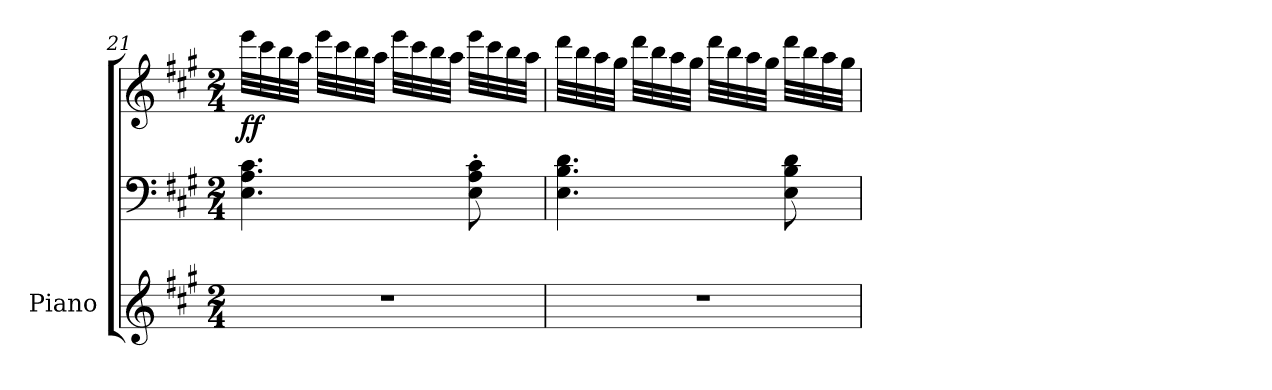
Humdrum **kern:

**kern	**kern	**kern	**dynam
*part1	*part1	*part1	*part1
*staff3	*staff2	*staff1	*staff1/2/3
*I"Piano	*	*	*
*I'Pno	*	*	*
*clefG2	*clefF4	*clefG2	*
*k[f#c#g#]	*k[f#c#g#]	*k[f#c#g#]	*
*M2/4	*M2/4	*M2/4	*
=21	=21	=21	=21
!	!	!	!LO:DY:b
2r	4.E\ 4.A\ 4.c#\	32eee\LLL	ff
.	.	32ccc#\	.
.	.	32bb\	.
.	.	32aa\JJJ	.
.	.	32eee\LLL	.
.	.	32ccc#\	.
.	.	32bb\	.
.	.	32aa\JJJ	.
.	.	32eee\LLL	.
.	.	32ccc#\	.
.	.	32bb\	.
.	.	32aa\JJJ	.
.	8E\' 8A\' 8c#\'	32eee\LLL	.
.	.	32ccc#\	.
.	.	32bb\	.
.	.	32aa\JJJ	.
!!LO:LB:g=z
=22	=22	=22	=22
2r	4.E\ 4.B\ 4.d\	32ddd\LLL	.
.	.	32bb\	.
.	.	32aa\	.
.	.	32gg#\JJJ	.
.	.	32ddd\LLL	.
.	.	32bb\	.
.	.	32aa\	.
.	.	32gg#\JJJ	.
.	.	32ddd\LLL	.
.	.	32bb\	.
.	.	32aa\	.
.	.	32gg#\JJJ	.
.	8E\ 8B\ 8d\	32ddd\LLL	.
.	.	32bb\	.
.	.	32aa\	.
.	.	32gg#\JJJ	.
=	=	=	=
*-	*-	*-	*-
